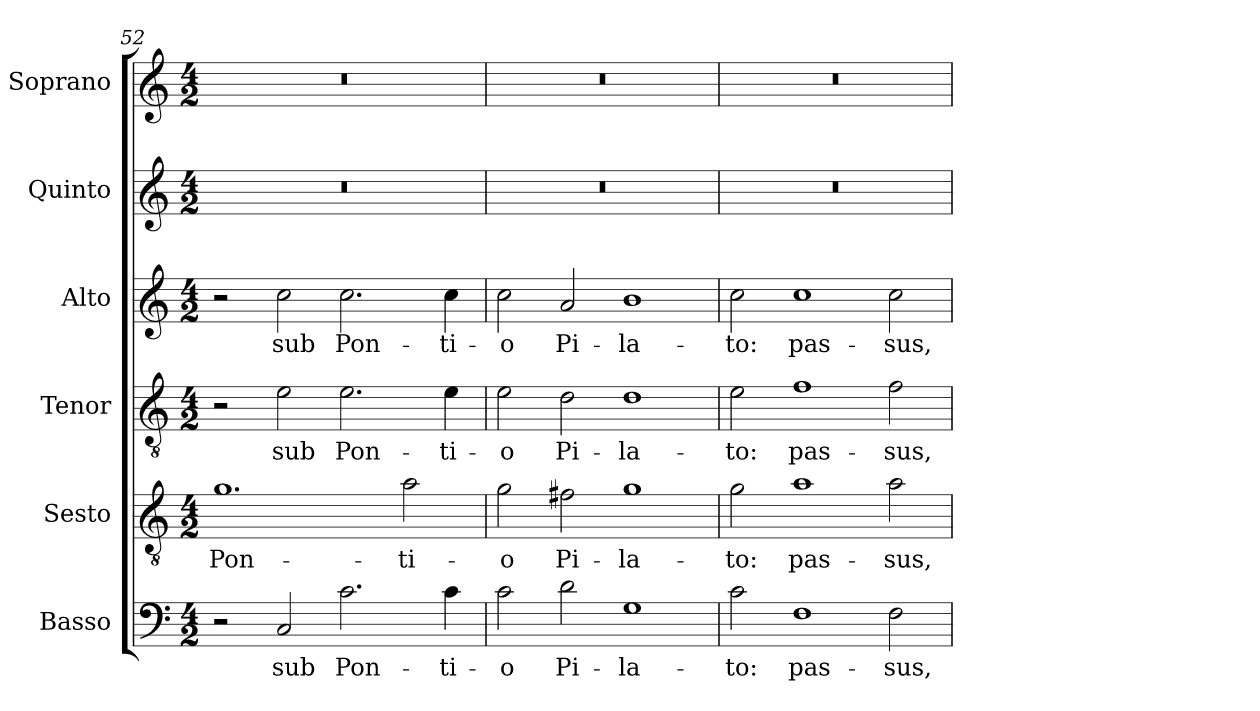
**kern	**text	**kern	**text	**kern	**text	**kern	**text	**kern	**kern
*part6	*part6	*part5	*part5	*part4	*part4	*part3	*part3	*part2	*part1
*staff6	*staff6	*staff5	*staff5	*staff4	*staff4	*staff3	*staff3	*staff2	*staff1
*I"Basso	*	*I"Sesto	*	*I"Tenor	*	*I"Alto	*	*I"Quinto	*I"Soprano
*	*	*I'T.	*	*I'T.	*	*I'A.	*	*	*I'Sop.
*clefF4	*	*clefGv2	*	*clefGv2	*	*clefG2	*	*clefG2	*clefG2
*	*	*ITrd7c12	*	*ITrd7c12	*	*	*	*	*
*k[]	*	*k[]	*	*k[]	*	*k[]	*	*k[]	*k[]
*C:	*	*C:	*	*C:	*	*C:	*	*C:	*C:
*M4/2	*	*M4/2	*	*M4/2	*	*M4/2	*	*M4/2	*M4/2
=52	=52	=52	=52	=52	=52	=52	=52	=52	=52
!	!	!	!LO:LY:b:color=#000000	!	!	!	!	!LO:N:vis=1	!LO:N:vis=1
2r	.	1.Gi	Pon-	2r	.	2r	.	0r	0r
!	!LO:LY:b:color=#000000	!	!	!	!	!	!	!	!
!	!	!	!	!	!LO:LY:b:color=#000000	!	!	!	!
!	!	!	!	!	!	!	!LO:LY:b:color=#000000	!	!
2Ci/	sub	.	.	2Ei\	sub	2cci\	sub	.	.
!	!LO:LY:b:color=#000000	!	!	!	!	!	!	!	!
!	!	!	!	!	!LO:LY:b:color=#000000	!	!	!	!
!	!	!	!	!	!	!	!LO:LY:b:color=#000000	!	!
2.ci\	Pon-	.	.	2.Ei\	Pon-	2.cci\	Pon-	.	.
!	!	!	!LO:LY:b:color=#000000	!	!	!	!	!	!
.	.	2Ai\	-ti-	.	.	.	.	.	.
!	!LO:LY:b:color=#000000	!	!	!	!	!	!	!	!
!	!	!	!	!	!LO:LY:b:color=#000000	!	!	!	!
!	!	!	!	!	!	!	!LO:LY:b:color=#000000	!	!
4ci\	-ti-	.	.	4Ei\	-ti-	4cci\	-ti-	.	.
=53	=53	=53	=53	=53	=53	=53	=53	=53	=53
!	!LO:LY:b:color=#000000	!	!	!	!	!	!	!	!
!	!	!	!LO:LY:b:color=#000000	!	!	!	!	!	!
!	!	!	!	!	!LO:LY:b:color=#000000	!	!	!	!
!	!	!	!	!	!	!	!LO:LY:b:color=#000000	!LO:N:vis=1	!LO:N:vis=1
2ci\	-o	2Gi\	-o	2Ei\	-o	2cci\	-o	0r	0r
!	!LO:LY:b:color=#000000	!	!	!	!	!	!	!	!
!	!	!	!LO:LY:b:color=#000000	!	!	!	!	!	!
!	!	!	!	!	!LO:LY:b:color=#000000	!	!	!	!
!	!	!	!	!	!	!	!LO:LY:b:color=#000000	!	!
2di\	Pi-	2F#Xi\	Pi-	2Di\	Pi-	2ai/	Pi-	.	.
!	!LO:LY:b:color=#000000	!	!	!	!	!	!	!	!
!	!	!	!LO:LY:b:color=#000000	!	!	!	!	!	!
!	!	!	!	!	!LO:LY:b:color=#000000	!	!	!	!
!	!	!	!	!	!	!	!LO:LY:b:color=#000000	!	!
1Gi	-la-	1Gi	-la-	1Di	-la-	1bi	-la-	.	.
=54	=54	=54	=54	=54	=54	=54	=54	=54	=54
!	!LO:LY:b:color=#000000	!	!	!	!	!	!	!	!
!	!	!	!LO:LY:b:color=#000000	!	!	!	!	!	!
!	!	!	!	!	!LO:LY:b:color=#000000	!	!	!	!
!	!	!	!	!	!	!	!LO:LY:b:color=#000000	!LO:N:vis=1	!LO:N:vis=1
2ci\	-to:	2Gi\	-to:	2Ei\	-to:	2cci\	-to:	0r	0r
!	!LO:LY:b:color=#000000	!	!	!	!	!	!	!	!
!	!	!	!LO:LY:b:color=#000000	!	!	!	!	!	!
!	!	!	!	!	!LO:LY:b:color=#000000	!	!	!	!
!	!	!	!	!	!	!	!LO:LY:b:color=#000000	!	!
1Fi	pas-	1Ai	pas-	1Fi	pas-	1cci	pas-	.	.
!	!LO:LY:b:color=#000000	!	!	!	!	!	!	!	!
!	!	!	!LO:LY:b:color=#000000	!	!	!	!	!	!
!	!	!	!	!	!LO:LY:b:color=#000000	!	!	!	!
!	!	!	!	!	!	!	!LO:LY:b:color=#000000	!	!
2Fi\	-sus,	2Ai\	-sus,	2Fi\	-sus,	2cci\	-sus,	.	.
=	=	=	=	=	=	=	=	=	=
*-	*-	*-	*-	*-	*-	*-	*-	*-	*-
